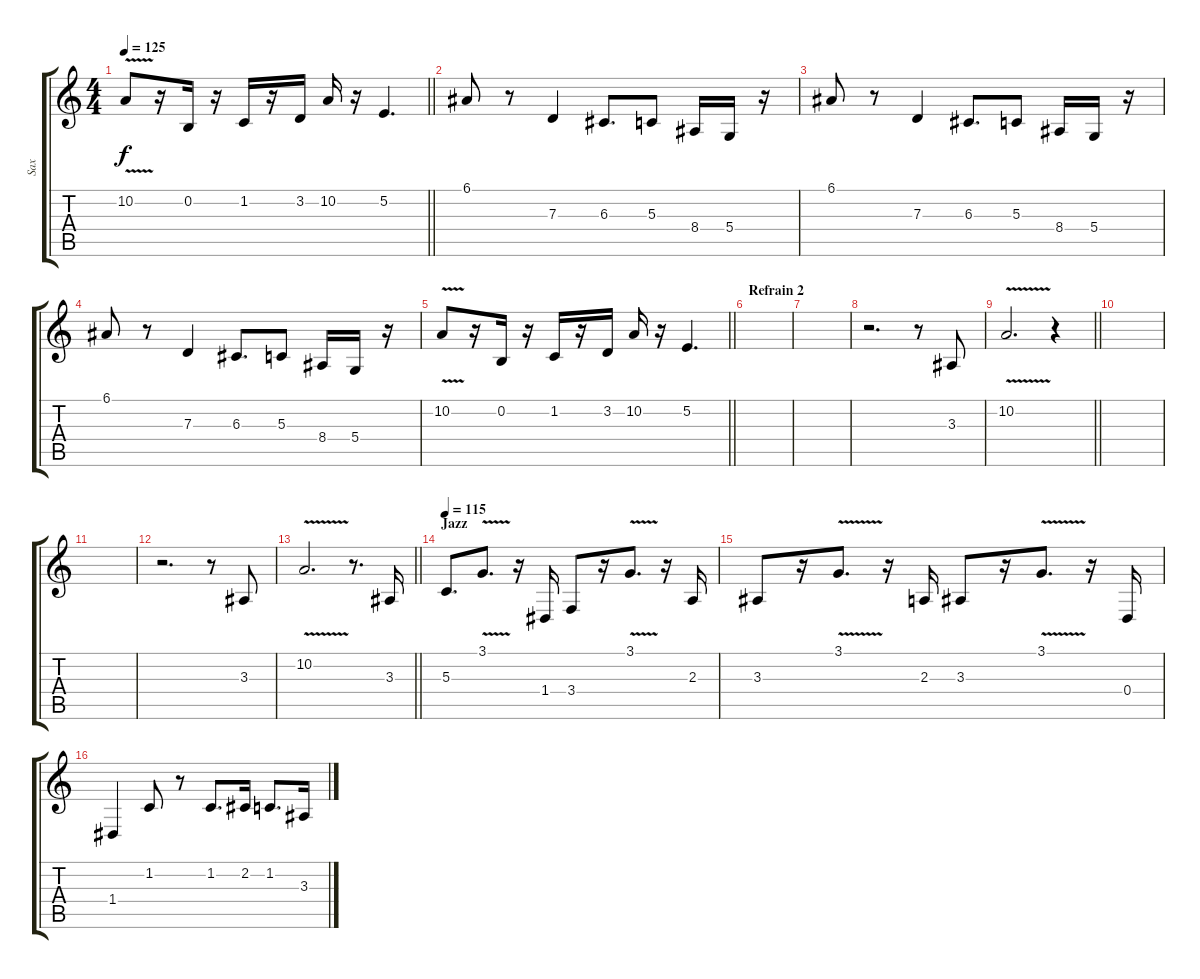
\track ("Sax" "Sax") {instrument tenorsax}
\staff {score tabs}
\tuning (E4 B3 G3 D3 A2 E2) {hide}
\ts (4 4)
\tempo 125
\clef g2
\barLineRight lightlight
\ks c
10.2{v}.8{dy f} r.16 0.2.16 r.16 1.2.16 r.16 3.2.16 10.2.16 r.16 5.2.4{d} |
6.1.8 r.8 7.3.4 6.3.8{d} 5.3.8 8.4.16 5.4.16 r.16 |
6.1.8 r.8 7.3.4 6.3.8{d} 5.3.8 8.4.16 5.4.16 r.16 |
6.1.8 r.8 7.3.4 6.3.8{d} 5.3.8 8.4.16 5.4.16 r.16 |
\barLineRight lightlight
10.2{v}.8 r.16 0.2.16 r.16 1.2.16 r.16 3.2.16 10.2.16 r.16 5.2.4{d} |
\section ("" "Refrain 2")
|
|
r.2{d} r.8 3.3.8 |
\barLineRight lightlight
10.2{v}.2{d} r.4 |
|
|
r.2{d} r.8 3.3.8 |
\barLineRight lightlight
10.2{v}.2{d} r.8{d} 3.3.16 |
\section ("" "Jazz")
\tempo 115
5.3.8{d} 3.1{v}.8{d} r.16 1.4.16 3.4.8 r.16 3.1{v}.8{d} r.16 2.3.16 |
3.3.8 r.16 3.1{v}.8{d} r.16 2.3.16 3.3.8 r.16 3.1{v}.8{d} r.16 0.4.16 |
1.4.4 1.2.8 r.8 1.2.8{d} 2.2.16 1.2.8{d} 3.3.16
